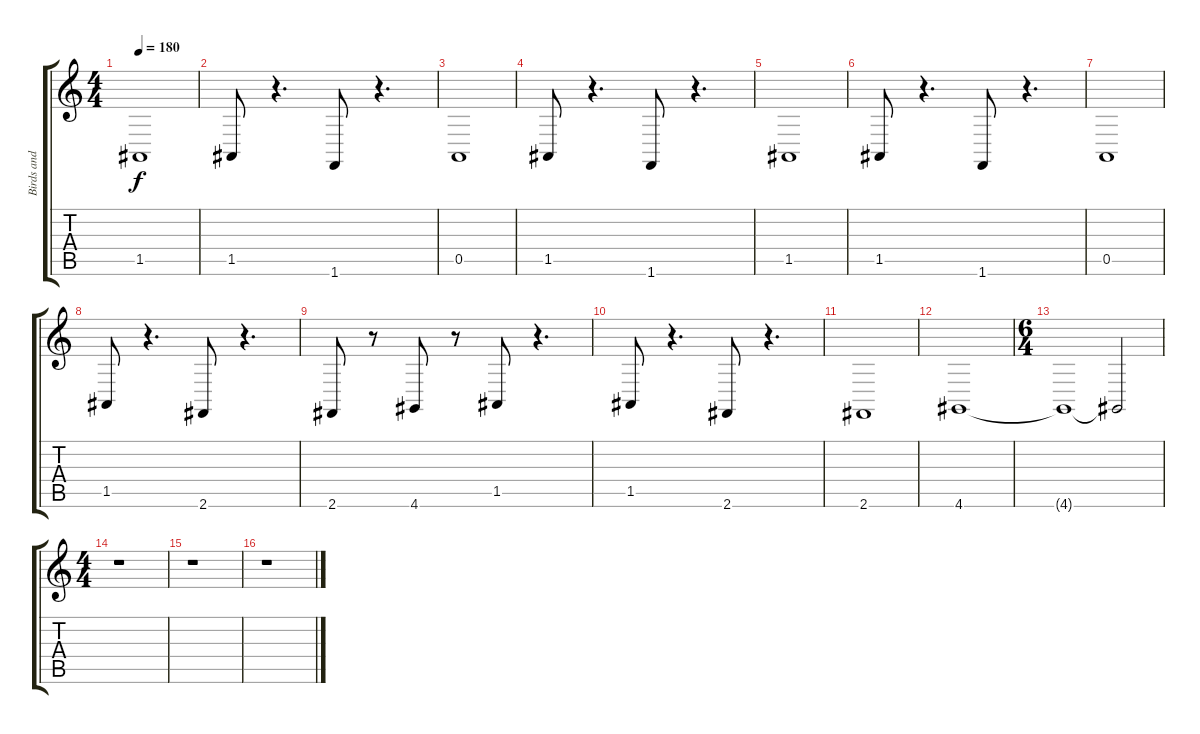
\track ("Birds and Others" "Birds and ") {instrument birdtweet}
\staff {score tabs}
\tuning (E4 B3 G3 D3 A2 E2) {hide}
\ts (4 4)
\tempo 180
\clef g2
\ks c
1.5.1{dy f} |
1.5.8 r.4{d} 1.6.8 r.4{d} |
0.5.1 |
1.5.8 r.4{d} 1.6.8 r.4{d} |
1.5.1 |
1.5.8 r.4{d} 1.6.8 r.4{d} |
0.5.1 |
1.5.8 r.4{d} 2.6.8 r.4{d} |
2.6.8 r.8 4.6.8 r.8 1.5.8 r.4{d} |
1.5.8 r.4{d} 2.6.8 r.4{d} |
2.6.1 |
4.6.1 |
\ts (6 4)
4.6{t}.1 4.6{t}.2 |
\ts (4 4)
r.1 |
r.1 |
r.1
